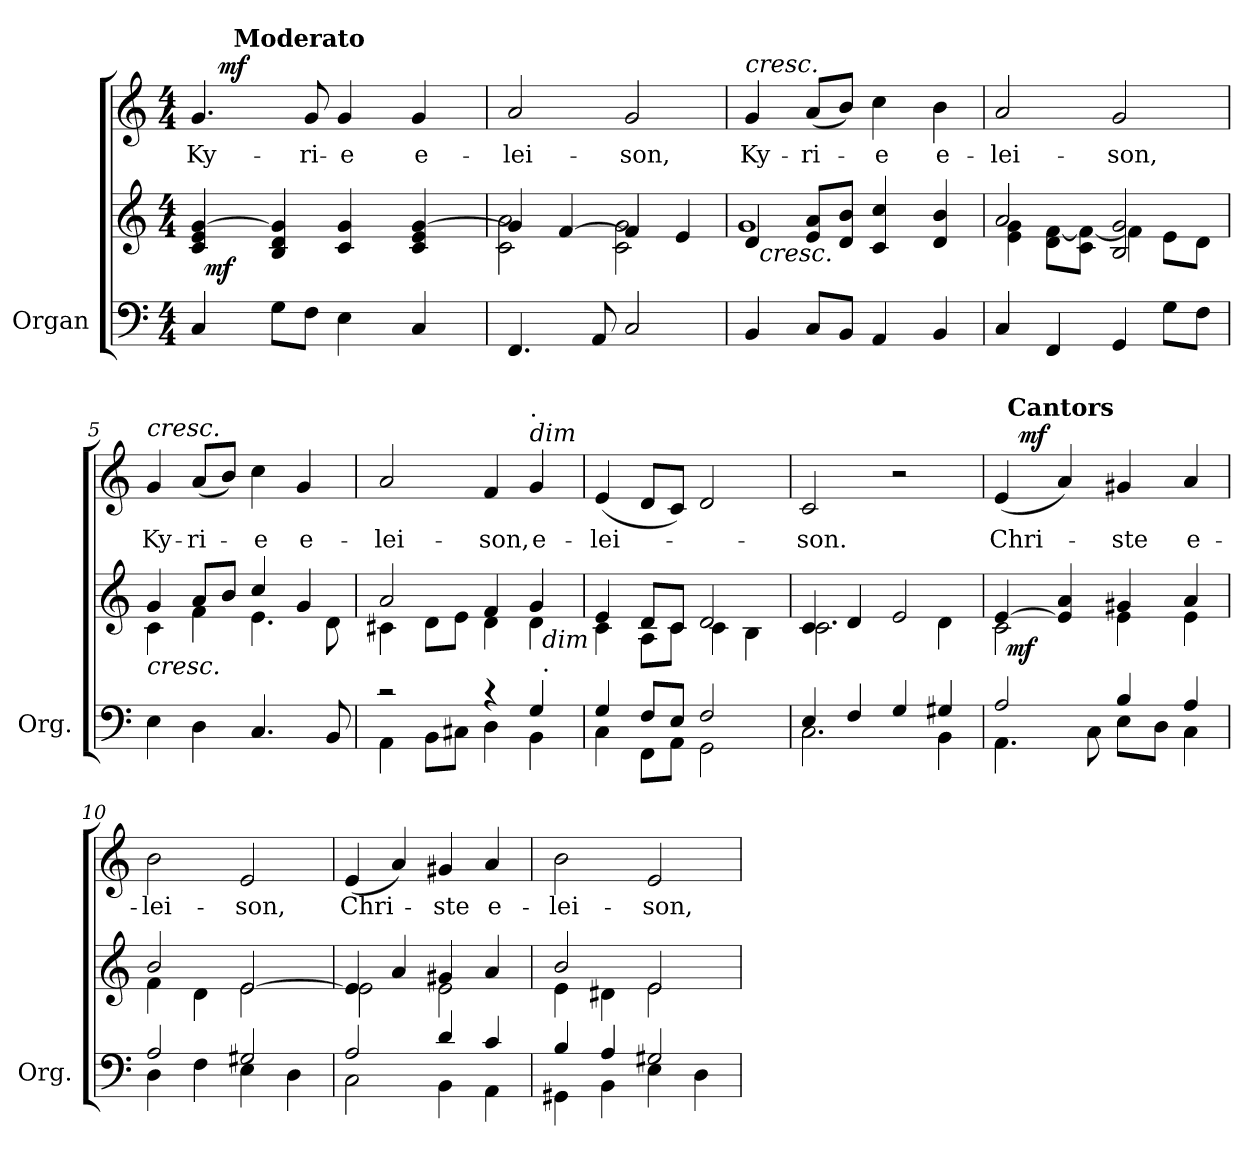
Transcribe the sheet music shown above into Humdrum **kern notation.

**kern	**kern	**dynam	**kern	**text	**dynam
*part2	*part2	*part2	*part1	*part1	*part1
*staff3	*staff2	*staff2/3	*staff1	*staff1	*staff1
*I"Organ	*	*	*	*	*
*I'Org.	*	*	*	*	*
*clefF4	*clefG2	*	*clefG2	*	*
*k[]	*k[]	*	*k[]	*	*
*C:	*C:	*	*C:	*	*
*M4/4	*M4/4	*	*M4/4	*	*
*MM96	*MM96	*	*MM96	*	*
=1	=1	=1	=1	=1	=1
*	*^	*	*^	*	*
*	*	*	*	*	*^	*	*
4C/	4c/ 4e/ [4g/	32ryy	.	4.g/	16ryy	16.ryy	Ky-	.
!	!	!	!LO:DY:b	!	!	!	!	!
.	.	2ryy	mf	.	.	.	.	.
!	!	!	!	!	!	!	!	!LO:DY:a
.	.	.	.	.	2...ryy	.	.	mf
!	!	!	!	!	!	!LO:TX:a:B:t=Moderato	!	!
.	.	.	.	.	.	2ryy	.	.
8G\L	4B/ 4d/ 4g/]	.	.	.	.	.	.	.
8F\J	.	.	.	8g/	.	.	-ri-	.
4E\	4c/ 4g/	.	.	4g/	.	.	-e	.
.	.	4...ryy	.	.	.	.	.	.
.	.	.	.	.	.	4ryy	.	.
4C/	4c/ 4e/ [4g/	.	.	4g/	.	.	e-	.
.	.	.	.	.	.	8ryy	.	.
.	.	.	.	.	.	32ryy	.	.
*	*	*	*	*v	*v	*v	*	*
=2	=2	=2	=2	=2	=2	=2
4.FF/	4g/]	2c\ 2a\	.	2a/	-lei-	.
.	[>4f/	.	.	.	.	.
8AA/	.	.	.	.	.	.
2C/	4f/]	2c\ 2g\	.	2g/	-son,	.
.	4e/	.	.	.	.	.
=3	=3	=3	=3	=3	=3	=3
!	!	!	!	!LO:TX:a:i:t=cresc.	!	!
*	*	*^	*	*	*	*
4BB/	4d/	1g	32ryy	.	4g/	Ky-	.
!	!	!	!LO:TX:b:i:t=cresc.	!	!	!	!
.	.	.	2ryy	.	.	.	.
8C/L	8e/ 8a/L	.	.	.	(8a/L	-ri-	.
8BB/J	8d/ 8b/J	.	.	.	8b/J)	.	.
4AA/	4c/ 4cc/	.	.	.	4cc\	-e	.
.	.	.	4...ryy	.	.	.	.
4BB/	4d/ 4b/	.	.	.	4b\	e-	.
*	*	*v	*v	*	*	*	*
=4	=4	=4	=4	=4	=4	=4
4C/	2a/	4e\ 4g\	.	2a/	-lei-	.
4FF/	.	8d\ [<8f\L	.	.	.	.
.	.	8c\ 8f\_J	.	.	.	.
4GG/	2B/ 2g/	4f\]	.	2g/	-son,	.
8G\L	.	8e\L	.	.	.	.
8F\J	.	8d\J	.	.	.	.
!!LO:LB:g=z
=5	=5	=5	=5	=5	=5	=5
!	!	!	!	!LO:TX:a:i:t=cresc.	!	!
!	!LO:TX:b:i:t=cresc.	!	!	!	!	!
4E\	4g/	4c\	.	4g/	Ky-	.
4D\	8a/L	4f\	.	(8a/L	-ri-	.
.	8b/J	.	.	8b/J)	.	.
4.C/	4cc/	4.e\	.	4cc\	-e	.
.	4g/	.	.	4g/	e-	.
8BB/	.	8d\	.	.	.	.
=6	=6	=6	=6	=6	=6	=6
*^	*	*^	*	*	*	*
2rc	4AA\	2a/	4c#X\	2ryy	.	2a/	-lei-	.
.	8BB\L	.	8d\L	.	.	.	.	.
.	8C#X\J	.	8e\J	.	.	.	.	.
4rc	4D\	4f/	4d\	4ryy	.	4f/	-son,	.
!	!	!	!	!	!	!LO:TX:a:i:t=dim	!	!
!	!	!	!	!	!	!LO:TX:a:t=.	!	!
4G/	4BB\	4g/	4d\	32ryy	.	4g/	e-	.
!	!	!	!	!LO:TX:b:i:t=dim	!	!	!	!
!	!	!	!	!LO:TX:b:t=.	!	!	!	!
.	.	.	.	8..ryy	.	.	.	.
*	*	*	*v	*v	*	*	*	*
=7	=7	=7	=7	=7	=7	=7	=7
4G/	4C\	4e/	4c\	.	(4e/	-lei-	.
8F/L	8FF\L	8d/L	8A\L	.	8d/L	.	.
8E/J	8AA\J	8c/J	8c\J	.	8c/J)	.	.
2F/	2GG\	2d/	4c\	.	2d/	.	.
.	.	.	4B\	.	.	.	.
=8	=8	=8	=8	=8	=8	=8	=8
4E/	2.C\	4c/	2.c\	.	2c/	-son.	.
4F/	.	4d/	.	.	.	.	.
4G/	.	2e/	.	.	2r	.	.
4G#X/	4BB\	.	4d\	.	.	.	.
!!LO:LB:g=z
=9	=9	=9	=9	=9	=9	=9	=9
*	*	*	*^	*	*^	*	*
*	*	*	*	*	*	*	*^	*	*
2A/	4.AA\	[>4e/	2c\	32ryy	.	(4e/	16ryy	32ryy	Chri-	.
!	!	!	!	!	!	!	!	!LO:TX:a:B:t=Cantors	!	!
!	!	!	!	!	!LO:DY:b	!	!	!	!	!
.	.	.	.	2ryy	mf	.	.	2ryy	.	.
!	!	!	!	!	!	!	!	!	!	!LO:DY:a
.	.	.	.	.	.	.	2...ryy	.	.	mf
.	.	4e/] 4a/	.	.	.	4a/)	.	.	.	.
.	8C\	.	.	.	.	.	.	.	.	.
4B/	8E\L	4g#X/	4e\	.	.	4g#X/	.	.	-ste	.
.	.	.	.	4...ryy	.	.	.	4...ryy	.	.
.	8D\J	.	.	.	.	.	.	.	.	.
4A/	4C\	4a/	4e\	.	.	4a/	.	.	e-	.
*	*	*	*v	*v	*	*	*	*	*	*
*	*	*	*	*	*v	*v	*v	*	*
=10	=10	=10	=10	=10	=10	=10	=10
2A/	4D\	2b/	4f\	.	2b\	-lei-	.
.	4F\	.	4d\	.	.	.	.
2G#X/	4E\	[>2e/	2e\	.	2e/	-son,	.
.	4D\	.	.	.	.	.	.
=11	=11	=11	=11	=11	=11	=11	=11
2A/	2C\	4e/]	2e\	.	(4e/	Chri-	.
.	.	4a/	.	.	4a/)	.	.
4d/	4BB\	4g#X/	2e\	.	4g#X/	-ste	.
4c/	4AA\	4a/	.	.	4a/	e-	.
=12	=12	=12	=12	=12	=12	=12	=12
4B/	4GG#X\	2b/	4e\	.	2b\	-lei-	.
4A/	4BB\	.	4d#X\	.	.	.	.
2G#X/	4E\	2e/	2e\	.	2e/	-son,	.
.	4D\	.	.	.	.	.	.
*v	*v	*	*	*	*	*	*
*	*v	*v	*	*	*	*
=	=	=	=	=	=
*-	*-	*-	*-	*-	*-
